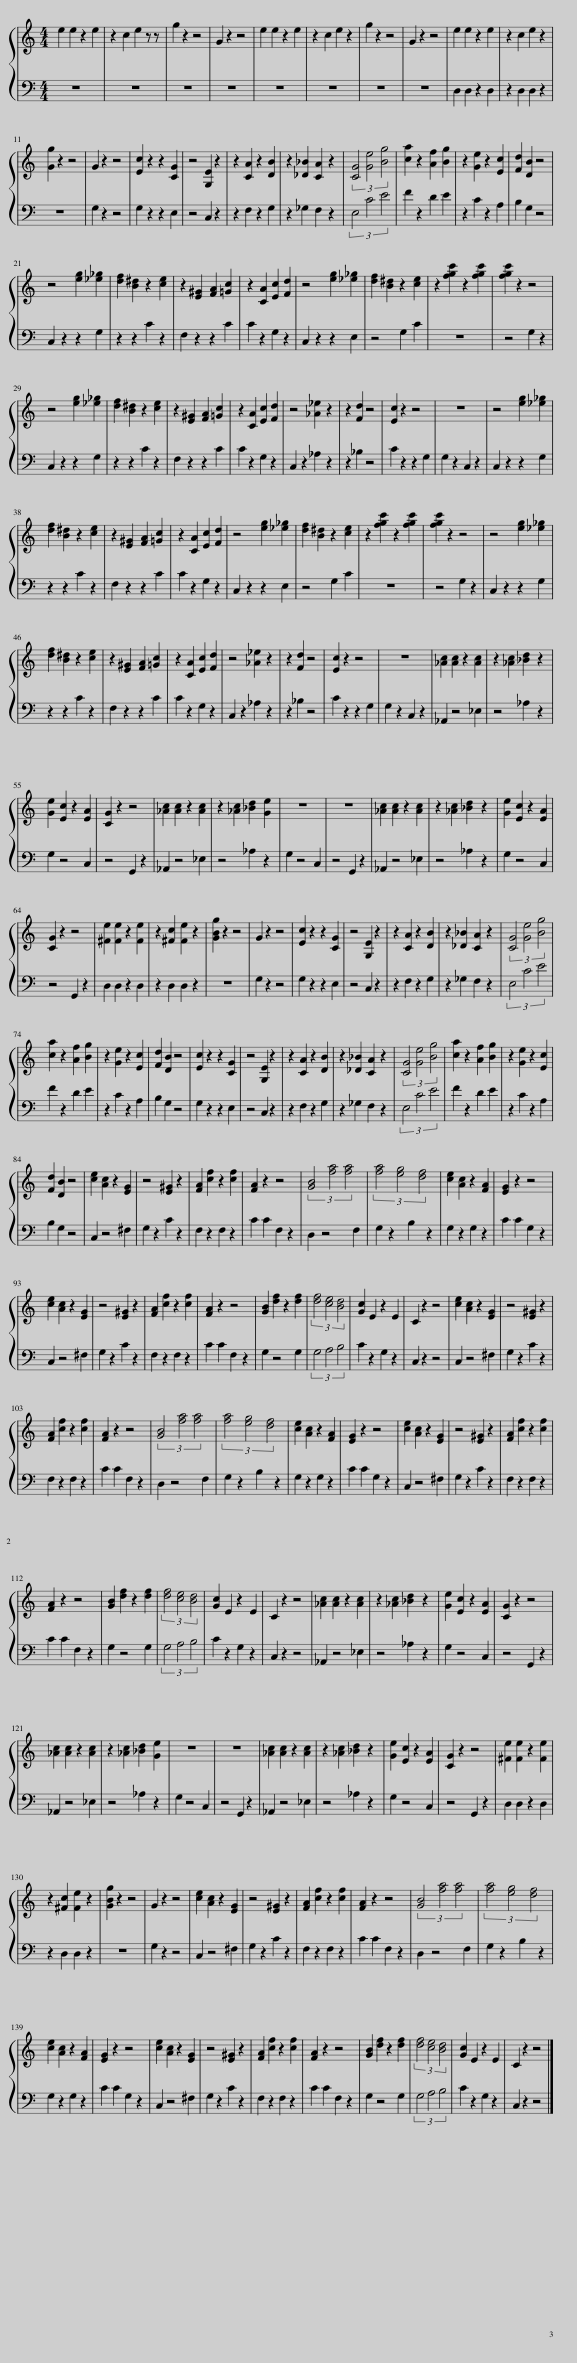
X:1
%%score { 1 | 2 }
L:1/8
M:4/4
I:linebreak $
K:C
V:1 treble
V:2 bass
V:1
 e2 e2 z2 e2 | z2 c2 e2 z z | g2 z2 z4 | G2 z2 z4 | e2 e2 z2 e2 | %5
 z2 c2 e2 z2 | g2 z2 z4 | G2 z2 z4 | e2 e2 z2 e2 | z2 c2 e2 z2 |$ %10
 [Gg]2 z2 z4 | G2 z2 z4 | [Ec]2 z2 z2 [CG]2 | z4 [G,E]2 z2 | z2 [CA]2 z2 [DB]2 | %15
 z2 [_D_B]2 [CA]2 z2 | (3[CG]4 [Ge]4 [Bg]4 | [ca]2 z2 [Af]2 [Bg]2 | z2 [Ge]2 z2 [Ec]2 | [Fd]2 [DB]2 z4 |$ %20
 z4 [eg]2 [_e_g]2 | [df]2 [B^d]2 z2 [ce]2 | z2 [E^G]2 [FA]2 [=Gc]2 | z2 [CA]2 [Ec]2 [Fd]2 | z4 [eg]2 [_e_g]2 | %25
 [df]2 [B^d]2 z2 [ce]2 | z2 [fgc']2 z2 [fgc']2 | [fgc']2 z2 z4 |$ z4 [eg]2 [_e_g]2 | [df]2 [B^d]2 z2 [ce]2 | %30
 z2 [E^G]2 [FA]2 [=Gc]2 | z2 [CA]2 [Ec]2 [Fd]2 | z4 [_A_e]2 z2 | z2 [Fd]2 z4 | [Ec]2 z2 z4 | %35
 z8 | z4 [eg]2 [_e_g]2 |$ [df]2 [B^d]2 z2 [ce]2 | z2 [E^G]2 [FA]2 [=Gc]2 | z2 [CA]2 [Ec]2 [Fd]2 | %40
 z4 [eg]2 [_e_g]2 | [df]2 [B^d]2 z2 [ce]2 | z2 [fgc']2 z2 [fgc']2 | [fgc']2 z2 z4 | z4 [eg]2 [_e_g]2 |$ %45
 [df]2 [B^d]2 z2 [ce]2 | z2 [E^G]2 [FA]2 [=Gc]2 | z2 [CA]2 [Ec]2 [Fd]2 | z4 [_A_e]2 z2 | z2 [Fd]2 z4 | %50
 [Ec]2 z2 z4 | z8 | [_Ac]2 [Ac]2 z2 [Ac]2 | z2 [_Ac]2 [_Bd]2 z2 |$ [Ge]2 [Ec]2 z2 [EA]2 | %55
 [CG]2 z2 z4 | [_Ac]2 [Ac]2 z2 [Ac]2 | z2 [_Ac]2 [_Bd]2 [Ge]2 | z8 | z8 | %60
 [_Ac]2 [Ac]2 z2 [Ac]2 | z2 [_Ac]2 [_Bd]2 z2 | [Ge]2 [Ec]2 z2 [EA]2 |$ [CG]2 z2 z4 | [^Fe]2 [Fe]2 z2 [Fe]2 | %65
 z2 [^Fc]2 [Fe]2 z2 | [GBg]2 z2 z4 | G2 z2 z4 | [Ec]2 z2 z2 [CG]2 | z4 [G,E]2 z2 | %70
 z2 [CA]2 z2 [DB]2 | z2 [_D_B]2 [CA]2 z2 | (3[CG]4 [Ge]4 [Bg]4 |$ [ca]2 z2 [Af]2 [Bg]2 | z2 [Ge]2 z2 [Ec]2 | %75
 [Fd]2 [DB]2 z4 | [Ec]2 z2 z2 [CG]2 | z4 [G,E]2 z2 | z2 [CA]2 z2 [DB]2 | z2 [_D_B]2 [CA]2 z2 | %80
 (3[CG]4 [Ge]4 [Bg]4 | [ca]2 z2 [Af]2 [Bg]2 | z2 [Ge]2 z2 [Ec]2 |$ [Fd]2 [DB]2 z4 | [ce]2 [Ac]2 z2 [EG]2 | %85
 z4 [E^G]2 z2 | [FA]2 [cf]2 z2 [cf]2 | [FA]2 z2 z4 | (3[GB]4 [fa]4 [fa]4 | (3[fa]4 [eg]4 [df]4 | %90
 [ce]2 [Ac]2 z2 [FA]2 | [EG]2 z2 z4 |$ [ce]2 [Ac]2 z2 [EG]2 | z4 [E^G]2 z2 | [FA]2 [cf]2 z2 [cf]2 | %95
 [FA]2 z2 z4 | [GB]2 [df]2 z2 [df]2 | (3[df]4 [ce]4 [Bd]4 | [Gc]2 E2 z2 E2 | C2 z2 z4 | %100
 [ce]2 [Ac]2 z2 [EG]2 | z4 [E^G]2 z2 |$ [FA]2 [cf]2 z2 [cf]2 | [FA]2 z2 z4 | (3[GB]4 [fa]4 [fa]4 | %105
 (3[fa]4 [eg]4 [df]4 | [ce]2 [Ac]2 z2 [FA]2 | [EG]2 z2 z4 | [ce]2 [Ac]2 z2 [EG]2 | z4 [E^G]2 z2 | %110
 [FA]2 [cf]2 z2 [cf]2 |$ [FA]2 z2 z4 | [GB]2 [df]2 z2 [df]2 | (3[df]4 [ce]4 [Bd]4 | [Gc]2 E2 z2 E2 | %115
 C2 z2 z4 | [_Ac]2 [Ac]2 z2 [Ac]2 | z2 [_Ac]2 [_Bd]2 z2 | [Ge]2 [Ec]2 z2 [EA]2 | [CG]2 z2 z4 |$ %120
 [_Ac]2 [Ac]2 z2 [Ac]2 | z2 [_Ac]2 [_Bd]2 [Ge]2 | z8 | z8 | [_Ac]2 [Ac]2 z2 [Ac]2 | %125
 z2 [_Ac]2 [_Bd]2 z2 | [Ge]2 [Ec]2 z2 [EA]2 | [CG]2 z2 z4 | [^Fe]2 [Fe]2 z2 [Fe]2 |$ z2 [^Fc]2 [Fe]2 z2 | %130
 [GBg]2 z2 z4 | G2 z2 z4 | [ce]2 [Ac]2 z2 [EG]2 | z4 [E^G]2 z2 | [FA]2 [cf]2 z2 [cf]2 | %135
 [FA]2 z2 z4 | (3[GB]4 [fa]4 [fa]4 | (3[fa]4 [eg]4 [df]4 |$ [ce]2 [Ac]2 z2 [FA]2 | [EG]2 z2 z4 | %140
 [ce]2 [Ac]2 z2 [EG]2 | z4 [E^G]2 z2 | [FA]2 [cf]2 z2 [cf]2 | [FA]2 z2 z4 | [GB]2 [df]2 z2 [df]2 | %145
 (3[df]4 [ce]4 [Bd]4 | [Gc]2 E2 z2 E2 | C2 z2 z4 |] %148
V:2
 z8 | z8 | z8 | z8 | z8 | %5
 z8 | z8 | z8 | D,2 D,2 z2 D,2 | z2 D,2 D,2 z2 |$ %10
 z8 | G,2 z2 z4 | G,2 z2 z2 E,2 | z4 C,2 z2 | z2 F,2 z2 G,2 | %15
 z2 _G,2 F,2 z2 | (3E,4 C4 E4 | F2 z2 D2 E2 | z2 C2 z2 A,2 | B,2 G,2 z4 |$ %20
 C,2 z2 z2 G,2 | z2 z2 C2 z2 | F,2 z2 z2 C2 | C2 z2 G,2 z2 | C,2 z2 z2 E,2 | %25
 z4 G,2 C2 | z8 | z4 G,2 z2 |$ C,2 z2 z2 G,2 | z2 z2 C2 z2 | %30
 F,2 z2 z2 C2 | C2 z2 G,2 z2 | C,2 z2 _A,2 z2 | z2 _B,2 z4 | C2 z2 z2 G,2 | %35
 G,2 z2 C,2 z2 | C,2 z2 z2 G,2 |$ z2 z2 C2 z2 | F,2 z2 z2 C2 | C2 z2 G,2 z2 | %40
 C,2 z2 z2 E,2 | z4 G,2 C2 | z8 | z4 G,2 z2 | C,2 z2 z2 G,2 |$ %45
 z2 z2 C2 z2 | F,2 z2 z2 C2 | C2 z2 G,2 z2 | C,2 z2 _A,2 z2 | z2 _B,2 z4 | %50
 C2 z2 z2 G,2 | G,2 z2 C,2 z2 | _A,,2 z4 _E,2 | z4 _A,2 z2 |$ G,2 z4 C,2 | %55
 z4 G,,2 z2 | _A,,2 z4 _E,2 | z4 _A,2 z2 | G,2 z4 C,2 | z4 G,,2 z2 | %60
 _A,,2 z4 _E,2 | z4 _A,2 z2 | G,2 z4 C,2 |$ z4 G,,2 z2 | D,2 D,2 z2 D,2 | %65
 z2 D,2 D,2 z2 | z8 | G,2 z2 z4 | G,2 z2 z2 E,2 | z4 C,2 z2 | %70
 z2 F,2 z2 G,2 | z2 _G,2 F,2 z2 | (3E,4 C4 E4 |$ F2 z2 D2 E2 | z2 C2 z2 A,2 | %75
 B,2 G,2 z4 | G,2 z2 z2 E,2 | z4 C,2 z2 | z2 F,2 z2 G,2 | z2 _G,2 F,2 z2 | %80
 (3E,4 C4 E4 | F2 z2 D2 E2 | z2 C2 z2 A,2 |$ B,2 G,2 z4 | C,2 z4 ^F,2 | %85
 G,2 z2 C2 z2 | F,2 z2 F,2 z2 | C2 C2 F,2 z2 | D,2 z4 F,2 | G,2 z2 B,2 z2 | %90
 G,2 z2 G,2 z2 | C2 C2 G,2 z2 |$ C,2 z4 ^F,2 | G,2 z2 C2 z2 | F,2 z2 F,2 z2 | %95
 C2 C2 F,2 z2 | G,2 z4 G,2 | (3G,4 A,4 B,4 | C2 z2 G,2 z2 | C,2 z2 z4 | %100
 C,2 z4 ^F,2 | G,2 z2 C2 z2 |$ F,2 z2 F,2 z2 | C2 C2 F,2 z2 | D,2 z4 F,2 | %105
 G,2 z2 B,2 z2 | G,2 z2 G,2 z2 | C2 C2 G,2 z2 | C,2 z4 ^F,2 | G,2 z2 C2 z2 | %110
 F,2 z2 F,2 z2 |$ C2 C2 F,2 z2 | G,2 z4 G,2 | (3G,4 A,4 B,4 | C2 z2 G,2 z2 | %115
 C,2 z2 z4 | _A,,2 z4 _E,2 | z4 _A,2 z2 | G,2 z4 C,2 | z4 G,,2 z2 |$ %120
 _A,,2 z4 _E,2 | z4 _A,2 z2 | G,2 z4 C,2 | z4 G,,2 z2 | _A,,2 z4 _E,2 | %125
 z4 _A,2 z2 | G,2 z4 C,2 | z4 G,,2 z2 | D,2 D,2 z2 D,2 |$ z2 D,2 D,2 z2 | %130
 z8 | G,2 z2 z4 | C,2 z4 ^F,2 | G,2 z2 C2 z2 | F,2 z2 F,2 z2 | %135
 C2 C2 F,2 z2 | D,2 z4 F,2 | G,2 z2 B,2 z2 |$ G,2 z2 G,2 z2 | C2 C2 G,2 z2 | %140
 C,2 z4 ^F,2 | G,2 z2 C2 z2 | F,2 z2 F,2 z2 | C2 C2 F,2 z2 | G,2 z4 G,2 | %145
 (3G,4 A,4 B,4 | C2 z2 G,2 z2 | C,2 z2 z4 |] %148
